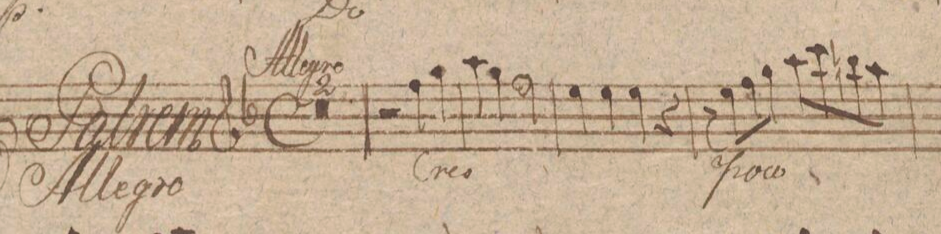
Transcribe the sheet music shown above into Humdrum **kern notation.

**kern	**dynam
*I"Clarinetto Primo. Solo in B.	*
*clefG2	*
*k[f#c#g#d#]	*
*met(c)	*
*M4/4	*
0r	.
=2	=2
=3	=3
2r	.
4ee\	<
4ff#\	.
=4	=4
4gg#\	.
4ff#\	.
*2\right	*
2ee\	.
=5	=5
4dd#\	.
4dd#\	.
4dd#\	.
4r	.
=6	=6
8r	.
8dd#\L	.
8ee\	.
8ff#\J	.
8gg#\L	.
8bb\	.
8aa#\	.
8gg#\J	.
=7	=7
*-	*-
